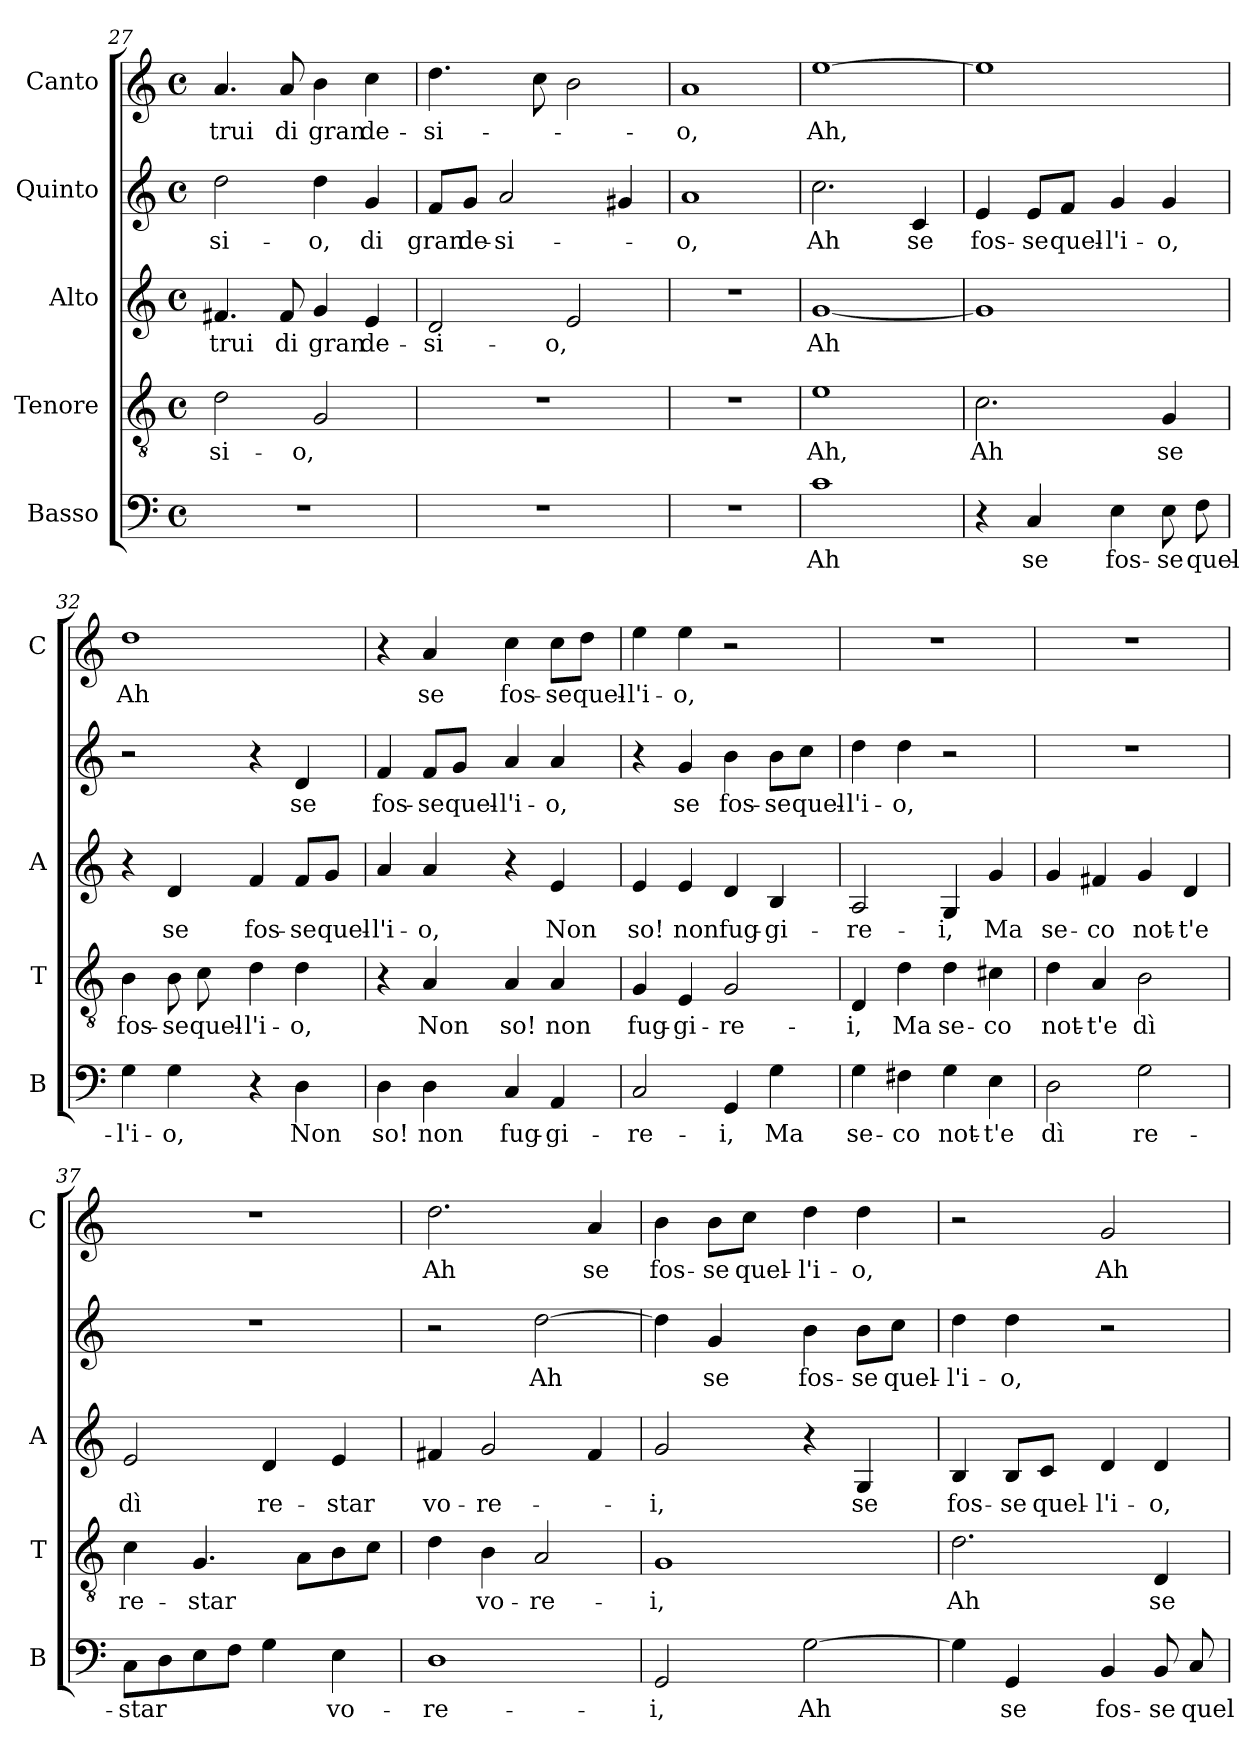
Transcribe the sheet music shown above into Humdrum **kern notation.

**kern	**text	**kern	**text	**kern	**text	**kern	**text	**kern	**text
*part5	*part5	*part4	*part4	*part3	*part3	*part2	*part2	*part1	*part1
*staff5	*staff5	*staff4	*staff4	*staff3	*staff3	*staff2	*staff2	*staff1	*staff1
*I"Basso	*	*I"Tenore	*	*I"Alto	*	*I"Quinto	*	*I"Canto	*
*I'B	*	*I'T	*	*I'A	*	*	*	*I'C	*
!!LO:LB:g=z
*clefF4	*	*clefGv2	*	*clefG2	*	*clefG2	*	*clefG2	*
*k[]	*	*k[]	*	*k[]	*	*k[]	*	*k[]	*
*C:	*	*C:	*	*C:	*	*C:	*	*C:	*
*M4/4	*	*M4/4	*	*M4/4	*	*M4/4	*	*M4/4	*
*met(c)	*	*met(c)	*	*met(c)	*	*met(c)	*	*met(c)	*
=27	=27	=27	=27	=27	=27	=27	=27	=27	=27
!	!	!	!LO:LY:b	!	!LO:LY:b	!	!LO:LY:b	!	!LO:LY:b
1r	.	2d\	-si-	4.f#X/	-trui	2dd\	-si-	4.a/	-trui
!	!	!	!	!	!LO:LY:b	!	!	!	!LO:LY:b
.	.	.	.	8f#/	di	.	.	8a/	di
!	!	!	!LO:LY:b	!	!LO:LY:b	!	!LO:LY:b	!	!LO:LY:b
.	.	2G/	-o,	4g/	gran	4dd\	-o,	4b\	gran
!	!	!	!	!	!LO:LY:b	!	!LO:LY:b	!	!LO:LY:b
.	.	.	.	4e/	de-	4g/	di	4cc\	de-
=28	=28	=28	=28	=28	=28	=28	=28	=28	=28
!	!	!	!	!	!LO:LY:b	!	!LO:LY:b	!	!LO:LY:b
1r	.	1r	.	2d/	-si-	8f/L	gran	4.dd\	-si-
!	!	!	!	!	!	!	!LO:LY:b	!	!
.	.	.	.	.	.	8g/J	de-	.	.
!	!	!	!	!	!	!	!LO:LY:b	!	!
.	.	.	.	.	.	2a/	-si-	.	.
.	.	.	.	.	.	.	.	8cc\	.
!	!	!	!	!	!LO:LY:b	!	!	!	!
.	.	.	.	2e/	-o,	.	.	2b\	.
.	.	.	.	.	.	4g#X/	.	.	.
=29	=29	=29	=29	=29	=29	=29	=29	=29	=29
!	!	!	!	!	!	!	!LO:LY:b	!	!LO:LY:b
1r	.	1r	.	1r	.	1a	-o,	1a	-o,
=30	=30	=30	=30	=30	=30	=30	=30	=30	=30
!	!LO:LY:b	!	!LO:LY:b	!	!LO:LY:b	!	!LO:LY:b	!	!LO:LY:b
1c	Ah	1e	Ah,	[1g	Ah	2.cc\	Ah	[1ee	Ah,
!	!	!	!	!	!	!	!LO:LY:b	!	!
.	.	.	.	.	.	4c/	se	.	.
=31	=31	=31	=31	=31	=31	=31	=31	=31	=31
!	!	!	!LO:LY:b	!	!	!	!LO:LY:b	!	!
4r	.	2.c\	Ah	1g]	.	4e/	fos-	1ee]	.
!	!LO:LY:b	!	!	!	!	!	!LO:LY:b	!	!
4C/	se	.	.	.	.	8e/L	-se	.	.
!	!	!	!	!	!	!	!LO:LY:b	!	!
.	.	.	.	.	.	8f/J	quel-	.	.
!	!LO:LY:b	!	!	!	!	!	!LO:LY:b	!	!
4E\	fos-	.	.	.	.	4g/	-l'i-	.	.
!	!LO:LY:b	!	!LO:LY:b	!	!	!	!LO:LY:b	!	!
8E\	-se	4G/	se	.	.	4g/	-o,	.	.
!	!LO:LY:b	!	!	!	!	!	!	!	!
8F\	quel-	.	.	.	.	.	.	.	.
=32	=32	=32	=32	=32	=32	=32	=32	=32	=32
!	!LO:LY:b	!	!LO:LY:b	!	!	!	!	!	!LO:LY:b
4G\	-l'i-	4B\	fos-	4r	.	2r	.	1dd	Ah
!	!LO:LY:b	!	!LO:LY:b	!	!LO:LY:b	!	!	!	!
4G\	-o,	8B\	-se	4d/	se	.	.	.	.
!	!	!	!LO:LY:b	!	!	!	!	!	!
.	.	8c\	quel-	.	.	.	.	.	.
!	!	!	!LO:LY:b	!	!LO:LY:b	!	!	!	!
4r	.	4d\	-l'i-	4f/	fos-	4r	.	.	.
!	!LO:LY:b	!	!LO:LY:b	!	!LO:LY:b	!	!LO:LY:b	!	!
4D\	Non	4d\	-o,	8f/L	-se	4d/	se	.	.
!	!	!	!	!	!LO:LY:b	!	!	!	!
.	.	.	.	8g/J	quel-	.	.	.	.
!!LO:LB:g=z
=33	=33	=33	=33	=33	=33	=33	=33	=33	=33
!	!LO:LY:b	!	!	!	!LO:LY:b	!	!LO:LY:b	!	!
4D\	so!	4r	.	4a/	-l'i-	4f/	fos-	4r	.
!	!LO:LY:b	!	!LO:LY:b	!	!LO:LY:b	!	!LO:LY:b	!	!LO:LY:b
4D\	non	4A/	Non	4a/	-o,	8f/L	-se	4a/	se
!	!	!	!	!	!	!	!LO:LY:b	!	!
.	.	.	.	.	.	8g/J	quel-	.	.
!	!LO:LY:b	!	!LO:LY:b	!	!	!	!LO:LY:b	!	!LO:LY:b
4C/	fug-	4A/	so!	4r	.	4a/	-l'i-	4cc\	fos-
!	!LO:LY:b	!	!LO:LY:b	!	!LO:LY:b	!	!LO:LY:b	!	!LO:LY:b
4AA/	-gi-	4A/	non	4e/	Non	4a/	-o,	8cc\L	-se
!	!	!	!	!	!	!	!	!	!LO:LY:b
.	.	.	.	.	.	.	.	8dd\J	quel-
=34	=34	=34	=34	=34	=34	=34	=34	=34	=34
!	!LO:LY:b	!	!LO:LY:b	!	!LO:LY:b	!	!	!	!LO:LY:b
2C/	-re-	4G/	fug-	4e/	so!	4r	.	4ee\	-l'i-
!	!	!	!LO:LY:b	!	!LO:LY:b	!	!LO:LY:b	!	!LO:LY:b
.	.	4E/	-gi-	4e/	non	4g/	se	4ee\	-o,
!	!LO:LY:b	!	!LO:LY:b	!	!LO:LY:b	!	!LO:LY:b	!	!
4GG/	-i,	2G/	-re-	4d/	fug-	4b\	fos-	2r	.
!	!LO:LY:b	!	!	!	!LO:LY:b	!	!LO:LY:b	!	!
4G\	Ma	.	.	4B/	-gi-	8b\L	-se	.	.
!	!	!	!	!	!	!	!LO:LY:b	!	!
.	.	.	.	.	.	8cc\J	quel-	.	.
=35	=35	=35	=35	=35	=35	=35	=35	=35	=35
!	!LO:LY:b	!	!LO:LY:b	!	!LO:LY:b	!	!LO:LY:b	!	!
4G\	se-	4D/	-i,	2A/	-re-	4dd\	-l'i-	1r	.
!	!LO:LY:b	!	!LO:LY:b	!	!	!	!LO:LY:b	!	!
4F#X\	-co	4d\	Ma	.	.	4dd\	-o,	.	.
!	!LO:LY:b	!	!LO:LY:b	!	!LO:LY:b	!	!	!	!
4G\	not-	4d\	se-	4G/	-i,	2r	.	.	.
!	!LO:LY:b	!	!LO:LY:b	!	!LO:LY:b	!	!	!	!
4E\	-t'e	4c#X\	-co	4g/	Ma	.	.	.	.
=36	=36	=36	=36	=36	=36	=36	=36	=36	=36
!	!LO:LY:b	!	!LO:LY:b	!	!LO:LY:b	!	!	!	!
2D\	dì	4d\	not-	4g/	se-	1r	.	1r	.
!	!	!	!LO:LY:b	!	!LO:LY:b	!	!	!	!
.	.	4A/	-t'e	4f#X/	-co	.	.	.	.
!	!LO:LY:b	!	!LO:LY:b	!	!LO:LY:b	!	!	!	!
2G\	re-	2B\	dì	4g/	not-	.	.	.	.
!	!	!	!	!	!LO:LY:b	!	!	!	!
.	.	.	.	4d/	-t'e	.	.	.	.
=37	=37	=37	=37	=37	=37	=37	=37	=37	=37
!	!LO:LY:b	!	!LO:LY:b	!	!LO:LY:b	!	!	!	!
8C\L	-star	4c\	re-	2e/	dì	1r	.	1r	.
8D\	.	.	.	.	.	.	.	.	.
!	!	!	!LO:LY:b	!	!	!	!	!	!
8E\	.	4.G/	-star	.	.	.	.	.	.
8F\J	.	.	.	.	.	.	.	.	.
!	!	!	!	!	!LO:LY:b	!	!	!	!
4G\	.	.	.	4d/	re-	.	.	.	.
.	.	8A\L	.	.	.	.	.	.	.
!	!LO:LY:b	!	!	!	!LO:LY:b	!	!	!	!
4E\	vo-	8B\	.	4e/	-star	.	.	.	.
.	.	8c\J	.	.	.	.	.	.	.
!!LO:PB:g=z
=38	=38	=38	=38	=38	=38	=38	=38	=38	=38
!	!LO:LY:b	!	!	!	!LO:LY:b	!	!	!	!LO:LY:b
1D	-re-	4d\	.	4f#X/	vo-	2r	.	2.dd\	Ah
!	!	!	!LO:LY:b	!	!LO:LY:b	!	!	!	!
.	.	4B\	vo-	2g/	-re-	.	.	.	.
!	!	!	!LO:LY:b	!	!	!	!LO:LY:b	!	!
.	.	2A/	-re-	.	.	[2dd\	Ah	.	.
!	!	!	!	!	!	!	!	!	!LO:LY:b
.	.	.	.	4f#/	.	.	.	4a/	se
=39	=39	=39	=39	=39	=39	=39	=39	=39	=39
!	!LO:LY:b	!	!LO:LY:b	!	!LO:LY:b	!	!	!	!LO:LY:b
2GG/	-i,	1G	-i,	2g/	-i,	4dd\]	.	4b\	fos-
!	!	!	!	!	!	!	!LO:LY:b	!	!LO:LY:b
.	.	.	.	.	.	4g/	se	8b\L	-se
!	!	!	!	!	!	!	!	!	!LO:LY:b
.	.	.	.	.	.	.	.	8cc\J	quel-
!	!LO:LY:b	!	!	!	!	!	!LO:LY:b	!	!LO:LY:b
[2G\	Ah	.	.	4r	.	4b\	fos-	4dd\	-l'i-
!	!	!	!	!	!LO:LY:b	!	!LO:LY:b	!	!LO:LY:b
.	.	.	.	4G/	se	8b\L	-se	4dd\	-o,
!	!	!	!	!	!	!	!LO:LY:b	!	!
.	.	.	.	.	.	8cc\J	quel-	.	.
=40	=40	=40	=40	=40	=40	=40	=40	=40	=40
!	!	!	!LO:LY:b	!	!LO:LY:b	!	!LO:LY:b	!	!
4G\]	.	2.d\	Ah	4B/	fos-	4dd\	-l'i-	2r	.
!	!LO:LY:b	!	!	!	!LO:LY:b	!	!LO:LY:b	!	!
4GG/	se	.	.	8B/L	-se	4dd\	-o,	.	.
!	!	!	!	!	!LO:LY:b	!	!	!	!
.	.	.	.	8c/J	quel-	.	.	.	.
!	!LO:LY:b	!	!	!	!LO:LY:b	!	!	!	!LO:LY:b
4BB/	fos-	.	.	4d/	-l'i-	2r	.	2g/	Ah
!	!LO:LY:b	!	!LO:LY:b	!	!LO:LY:b	!	!	!	!
8BB/	-se	4D/	se	4d/	-o,	.	.	.	.
!	!LO:LY:b	!	!	!	!	!	!	!	!
8C/	quel-	.	.	.	.	.	.	.	.
=	=	=	=	=	=	=	=	=	=
*-	*-	*-	*-	*-	*-	*-	*-	*-	*-
